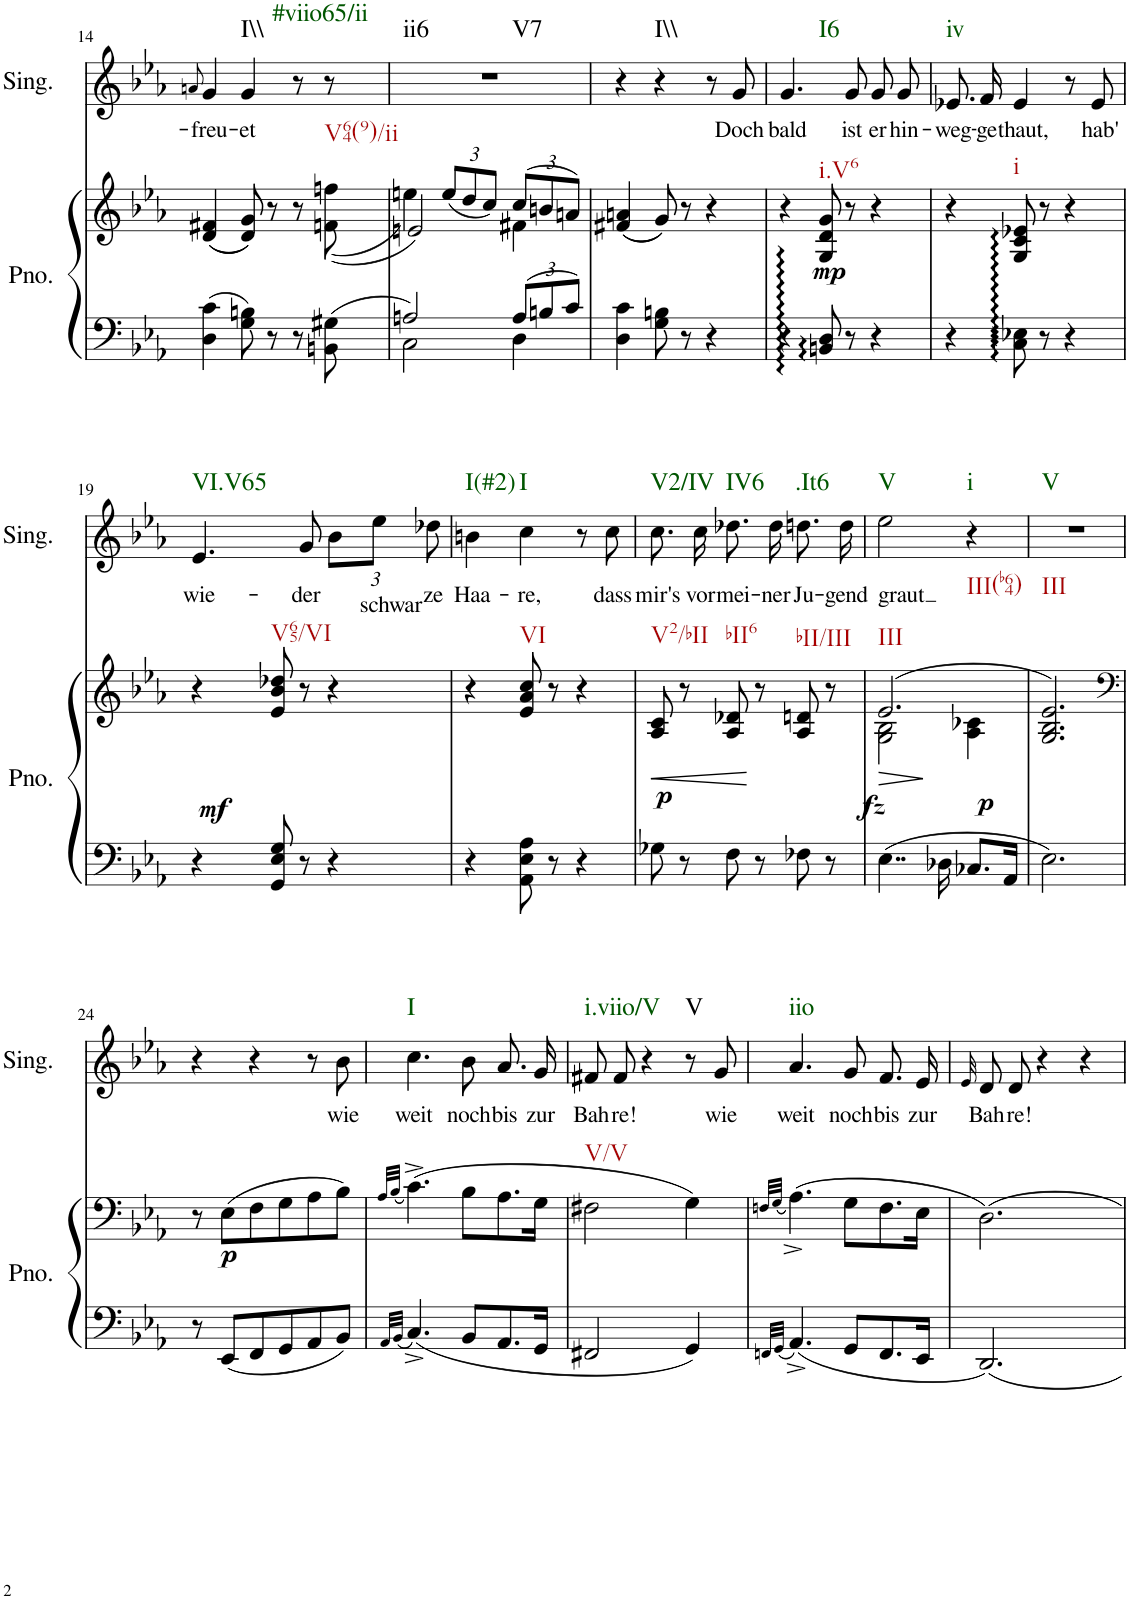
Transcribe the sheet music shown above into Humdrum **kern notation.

**kern	**kern	**dynam	**kern	**text	**harte
*part2	*part2	*part2	*part1	*part1	*part1
*staff3	*staff2	*staff2/3	*staff1	*staff1	*
*I"Pianoforte	*	*	*I"Singstimme	*	*
*I'Pno.	*	*	*I'Sing.	*	*
!!LO:PB:g=z
*clefF4	*clefG2	*	*clefG2	*	*
*k[b-e-a-]	*k[b-e-a-]	*	*k[b-e-a-]	*	*
*M3/4	*M3/4	*	*M3/4	*	*
=14	=14	=14	=14	=14	=14
.	.	.	8qan/	.	.
!	!	!	!	!LO:LY:b	!
4D\ 4c\	((4d/ 4f#X/	.	4g/	-freu-	.
!	!	!	!	!LO:LY:b	!LO:H:kt=I\\
8G\ 8Bn\	8d/ 8g/))	.	4g/	-et	N
8r	8r	.	.	.	.
8r	8r	.	8r	.	.
!	!	!	!	!	!LO:H:kt=#viio65/ii
8BBn\ 8G#X\	(<(8fn\ 8ffn\	.	8r	.	N
=15	=15	=15	=15	=15	=15
*^	*^	*	*	*	*
!	!	!	!	!	!	!	!LO:H:n=1:kt=ii6
!	!	!	!	!	!	!	!LO:H:n=2:kt=V7
2An/	2C\	2en/)	4een\)	.	2.r	.	N N
*	*	*	*Xbrackettup	*	*	*	*
.	.	.	(12ee/L	.	.	.	.
.	.	.	12dd/	.	.	.	.
.	.	.	12cc/J)	.	.	.	.
*Xbrackettup	*	*	*	*	*	*	*
12A/L	4D\	(12cc/L	4f#X\	.	.	.	.
12Bn/	.	12bn/	.	.	.	.	.
12c/J	.	12an/J)	.	.	.	.	.
*v	*v	*	*	*	*	*	*
*	*v	*v	*	*	*	*
=16	=16	=16	=16	=16	=16
4D\ 4c\	((4f#X/ 4an/	.	4r	.	.
!	!	!	!	!	!LO:H:kt=I\\
8G\ 8Bn\	8g/))	.	4r	.	N
8r	8r	.	.	.	.
4r	4r	.	8r	.	.
!	!	!	!	!LO:LY:b	!
.	.	.	8g/	Doch	.
=17	=17	=17	=17	=17	=17
!	!	!	!	!LO:LY:b	!LO:H:kt=I6
4r	4r	.	4.g/	bald	N
!	!	!LO:DY:a=2	!	!	!
8BBn/:: 8D/::	8G/:: 8d/:: 8g/::	mp	.	.	.
!	!	!	!	!LO:LY:b	!
8r	8r	.	8g/	ist	.
!	!	!	!	!LO:LY:b	!
4r	4r	.	8g/	er	.
!	!	!	!	!LO:LY:b	!
.	.	.	8g/	hin-	.
=18	=18	=18	=18	=18	=18
!	!	!	!	!LO:LY:b	!LO:H:kt=iv
4r	4r	.	8.e-X/	-weg-	N
!	!	!	!	!LO:LY:b	!
.	.	.	16f/	-ge-	.
!	!	!	!	!LO:LY:b	!
8C\:: 8E-X\::	8G/:: 8c/:: 8e-X/::	.	4e-/	-thaut,	.
8r	8r	.	.	.	.
4r	4r	.	8r	.	.
!	!	!	!	!LO:LY:b	!
.	.	.	8e-/	hab'	.
!!LO:LB:g=z
=19	=19	=19	=19	=19	=19
!	!	!LO:DY:a=2	!	!LO:LY:b	!LO:H:kt=VI.V65
4r	4r	mf	4.e-/	wie-	N
8GG/ 8E-/ 8G/	8e-/ 8b-/ 8dd-X/	.	.	.	.
!	!	!	!	!LO:LY:b	!
8r	8r	.	8g/	-der	.
*	*	*	*Xbrackettup	*	*
!	!	!	!	!LO:LY:b	!
4r	4r	.	12b-\L	schwar-	.
.	.	.	12ee-\J	.	.
!	!	!	!	!LO:LY:b	!
.	.	.	12dd-X\	-ze	.
=20	=20	=20	=20	=20	=20
!	!	!	!	!LO:LY:b	!LO:H:kt=I(#2)
4r	4r	.	4bn\	Haa-	N
!	!	!	!	!LO:LY:b	!LO:H:kt=I
8AA-\ 8E-\ 8A-\	8e-/ 8a-/ 8cc/	.	4cc\	-re,	N
8r	8r	.	.	.	.
4r	4r	.	8r	.	.
!	!	!	!	!LO:LY:b	!
.	.	.	8cc\	dass	.
=21	=21	=21	=21	=21	=21
!	!	!LO:HP:b	!	!LO:LY:b	!
!	!	!LO:DY:n=1:a=2	!	!	!LO:H:kt=V2/IV
8G-X\	8A-/ 8c/	< p	8.cc\	mir's	N
8r	8r	.	.	.	.
!	!	!	!	!LO:LY:b	!
.	.	.	16cc\	vor	.
!	!	!	!	!LO:LY:b	!LO:H:kt=IV6
8F\	8A-/ 8d-X/	.	8.dd-X\	mei-	N
8r	8r	.	.	.	.
!	!	!	!	!LO:LY:b	!
.	.	.	16dd-\	-ner	.
!	!	!	!	!LO:LY:b	!LO:H:kt=.It6
8F-X\	8A-/ 8dn/	.	8.ddn\	Ju-	N
8r	8r	.	.	.	.
!	!	!	!	!LO:LY:b	!
.	.	.	16dd\	-gend	.
.	.	[	.	.	.
=22	=22	=22	=22	=22	=22
!	!	!LO:HP:b	!	!LO:LY:b	!
*	*^	*	*	*	*
!	!	!	!LO:DY:n=1:a=2	!	!	!LO:H:kt=V
4..E-\	(2.e-/	2G\ 2B-\	> fz	2ee-\	graut	N
16D-X\	.	.	.	.	.	.
!	!	!	!LO:DY:n=2:a=2	!	!	!LO:H:kt=i
8.C-X/L	.	4A-\ 4c-X\	p	4r	.	N
16AA-/Jk	.	.	.	.	.	.
*	*v	*v	*	*	*	*
.	.	]	.	.	.
=23	=23	=23	=23	=23	=23
!	!	!	!	!	!LO:H:kt=V
2.E-\	2.G/ 2.B-/ 2.e-/)	.	2.r	.	N
!!LO:LB:g=z
=24	=24	=24	=24	=24	=24
*	*clefF4	*	*	*	*
8r	8r	.	4r	.	.
!	!	!LO:DY:a=2	!	!	!
8EE-/L	(8E-\L	p	.	.	.
8FF/	8F\	.	4r	.	.
8GG/	8G\	.	.	.	.
8AA-/	8A-\	.	8r	.	.
!	!	!	!	!LO:LY:b	!
8BB-/J	8B-\J)	.	8b-\	wie	.
=25	=25	=25	=25	=25	=25
32qAA-/LLL	32qA-/LLL	.	.	.	.
32qBB-/JJJ	(32qB-/JJJ	.	.	.	.
!	!	!	!	!LO:LY:b	!LO:H:kt=I
4.C^/	(4.c^\)	.	4.cc\	weit	N
!	!	!	!	!LO:LY:b	!
8BB-/L	8B-\L	.	8b-\	noch	.
!	!	!	!	!LO:LY:b	!
8.AA-/	8.A-\	.	8.a-/	bis	.
!	!	!	!	!LO:LY:b	!
16GG/Jk	16G\Jk	.	16g/	zur	.
=26	=26	=26	=26	=26	=26
!	!	!	!	!LO:LY:b	!LO:H:kt=i.viio/V
2FF#X/	2F#X\	.	8f#X/	Bah-	N
!	!	!	!	!LO:LY:b	!
.	.	.	8f#/	-re!	.
.	.	.	4r	.	.
!	!	!	!	!	!LO:H:kt=V
4GG/	4G\)	.	8r	.	N
!	!	!	!	!LO:LY:b	!
.	.	.	8g/	wie	.
=27	=27	=27	=27	=27	=27
32qFFn/LLL	32qFn/LLL	.	.	.	.
32qGG/JJJ	(32qG/JJJ	.	.	.	.
!	!	!	!	!LO:LY:b	!LO:H:kt=iio
4.AA-^/	(4.A-^<\)	.	4.a-/	weit	N
!	!	!	!	!LO:LY:b	!
8GG/L	8G\L	.	8g/	noch	.
!	!	!	!	!LO:LY:b	!
8.FF/	8.F\	.	8.f/	bis	.
!	!	!	!	!LO:LY:b	!
16EE-/Jk	16E-\Jk	.	16e-/	zur	.
=28	=28	=28	=28	=28	=28
.	.	.	32qe-/	.	.
!	!	!	!	!LO:LY:b	!
2.DD/	2.D\)	.	8d/	Bah-	.
!	!	!	!	!LO:LY:b	!
.	.	.	8d/	-re!	.
.	.	.	4r	.	.
.	.	.	4r	.	.
=	=	=	=	=	=
*-	*-	*-	*-	*-	*-
